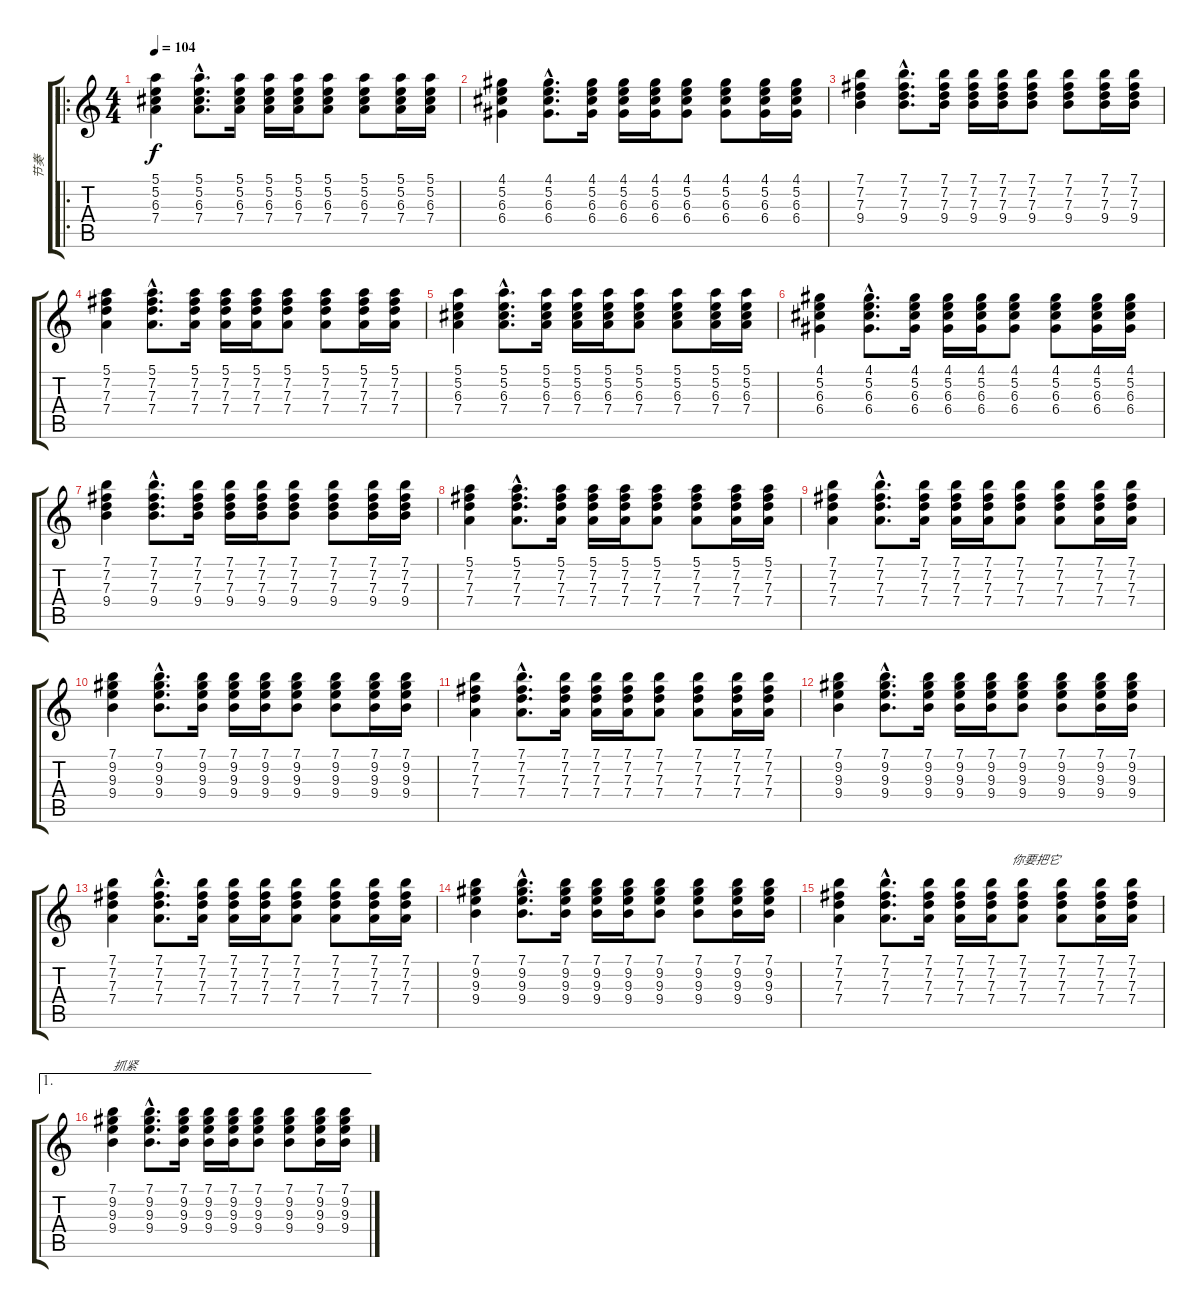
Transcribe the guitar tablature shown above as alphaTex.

\track ("节奏" "节奏") {instrument acousticguitarsteel}
\staff {score tabs}
\tuning (E4 B3 G3 D3 A2 E2) {hide}
\ro
\ts (4 4)
\tempo 104
\clef g2
\ks c
(5.1 5.2 6.3 7.4).4{dy f} (5.1{hac} 5.2 6.3{hac} 7.4{hac}).8{d} (5.1 5.2 6.3 7.4).16 (5.1 5.2 6.3 7.4).16 (5.1 5.2 6.3 7.4).16 (5.1 5.2 6.3 7.4).8 (5.1 5.2 6.3 7.4).8 (5.1 5.2 6.3 7.4).16 (5.1 5.2 6.3 7.4).16 |
(4.1 5.2 6.3 6.4).4 (4.1{hac} 5.2 6.3{hac} 6.4{hac}).8{d} (4.1 5.2 6.3 6.4).16 (4.1 5.2 6.3 6.4).16 (4.1 5.2 6.3 6.4).16 (4.1 5.2 6.3 6.4).8 (4.1 5.2 6.3 6.4).8 (4.1 5.2 6.3 6.4).16 (4.1 5.2 6.3 6.4).16 |
(7.1 7.2 7.3 9.4).4 (7.1{hac} 7.2 7.3{hac} 9.4{hac}).8{d} (7.1 7.2 7.3 9.4).16 (7.1 7.2 7.3 9.4).16 (7.1 7.2 7.3 9.4).16 (7.1 7.2 7.3 9.4).8 (7.1 7.2 7.3 9.4).8 (7.1 7.2 7.3 9.4).16 (7.1 7.2 7.3 9.4).16 |
(5.1 7.2 7.3 7.4).4 (5.1{hac} 7.2 7.3{hac} 7.4{hac}).8{d} (5.1 7.2 7.3 7.4).16 (5.1 7.2 7.3 7.4).16 (5.1 7.2 7.3 7.4).16 (5.1 7.2 7.3 7.4).8 (5.1 7.2 7.3 7.4).8 (5.1 7.2 7.3 7.4).16 (5.1 7.2 7.3 7.4).16 |
(5.1 5.2 6.3 7.4).4 (5.1{hac} 5.2 6.3{hac} 7.4{hac}).8{d} (5.1 5.2 6.3 7.4).16 (5.1 5.2 6.3 7.4).16 (5.1 5.2 6.3 7.4).16 (5.1 5.2 6.3 7.4).8 (5.1 5.2 6.3 7.4).8 (5.1 5.2 6.3 7.4).16 (5.1 5.2 6.3 7.4).16 |
(4.1 5.2 6.3 6.4).4 (4.1{hac} 5.2 6.3{hac} 6.4{hac}).8{d} (4.1 5.2 6.3 6.4).16 (4.1 5.2 6.3 6.4).16 (4.1 5.2 6.3 6.4).16 (4.1 5.2 6.3 6.4).8 (4.1 5.2 6.3 6.4).8 (4.1 5.2 6.3 6.4).16 (4.1 5.2 6.3 6.4).16 |
(7.1 7.2 7.3 9.4).4 (7.1{hac} 7.2 7.3{hac} 9.4{hac}).8{d} (7.1 7.2 7.3 9.4).16 (7.1 7.2 7.3 9.4).16 (7.1 7.2 7.3 9.4).16 (7.1 7.2 7.3 9.4).8 (7.1 7.2 7.3 9.4).8 (7.1 7.2 7.3 9.4).16 (7.1 7.2 7.3 9.4).16 |
(5.1 7.2 7.3 7.4).4 (5.1{hac} 7.2 7.3{hac} 7.4{hac}).8{d} (5.1 7.2 7.3 7.4).16 (5.1 7.2 7.3 7.4).16 (5.1 7.2 7.3 7.4).16 (5.1 7.2 7.3 7.4).8 (5.1 7.2 7.3 7.4).8 (5.1 7.2 7.3 7.4).16 (5.1 7.2 7.3 7.4).16 |
(7.1 7.2 7.3 7.4).4 (7.1{hac} 7.2 7.3{hac} 7.4{hac}).8{d} (7.1 7.2 7.3 7.4).16 (7.1 7.2 7.3 7.4).16 (7.1 7.2 7.3 7.4).16 (7.1 7.2 7.3 7.4).8 (7.1 7.2 7.3 7.4).8 (7.1 7.2 7.3 7.4).16 (7.1 7.2 7.3 7.4).16 |
(7.1 9.2 9.3 9.4).4 (7.1{hac} 9.2 9.3{hac} 9.4{hac}).8{d} (7.1 9.2 9.3 9.4).16 (7.1 9.2 9.3 9.4).16 (7.1 9.2 9.3 9.4).16 (7.1 9.2 9.3 9.4).8 (7.1 9.2 9.3 9.4).8 (7.1 9.2 9.3 9.4).16 (7.1 9.2 9.3 9.4).16 |
(7.1 7.2 7.3 7.4).4 (7.1{hac} 7.2 7.3{hac} 7.4{hac}).8{d} (7.1 7.2 7.3 7.4).16 (7.1 7.2 7.3 7.4).16 (7.1 7.2 7.3 7.4).16 (7.1 7.2 7.3 7.4).8 (7.1 7.2 7.3 7.4).8 (7.1 7.2 7.3 7.4).16 (7.1 7.2 7.3 7.4).16 |
(7.1 9.2 9.3 9.4).4 (7.1{hac} 9.2 9.3{hac} 9.4{hac}).8{d} (7.1 9.2 9.3 9.4).16 (7.1 9.2 9.3 9.4).16 (7.1 9.2 9.3 9.4).16 (7.1 9.2 9.3 9.4).8 (7.1 9.2 9.3 9.4).8 (7.1 9.2 9.3 9.4).16 (7.1 9.2 9.3 9.4).16 |
(7.1 7.2 7.3 7.4).4 (7.1{hac} 7.2 7.3{hac} 7.4{hac}).8{d} (7.1 7.2 7.3 7.4).16 (7.1 7.2 7.3 7.4).16 (7.1 7.2 7.3 7.4).16 (7.1 7.2 7.3 7.4).8 (7.1 7.2 7.3 7.4).8 (7.1 7.2 7.3 7.4).16 (7.1 7.2 7.3 7.4).16 |
(7.1 9.2 9.3 9.4).4 (7.1{hac} 9.2 9.3{hac} 9.4{hac}).8{d} (7.1 9.2 9.3 9.4).16 (7.1 9.2 9.3 9.4).16 (7.1 9.2 9.3 9.4).16 (7.1 9.2 9.3 9.4).8 (7.1 9.2 9.3 9.4).8 (7.1 9.2 9.3 9.4).16 (7.1 9.2 9.3 9.4).16 |
(7.1 7.2 7.3 7.4).4 (7.1{hac} 7.2 7.3{hac} 7.4{hac}).8{d txt "                                          你要把它"} (7.1 7.2 7.3 7.4).16 (7.1 7.2 7.3 7.4).16 (7.1 7.2 7.3 7.4).16 (7.1 7.2 7.3 7.4).8 (7.1 7.2 7.3 7.4).8 (7.1 7.2 7.3 7.4).16 (7.1 7.2 7.3 7.4).16 |
\ae 1
(7.1 9.2 9.3 9.4).4{txt "抓紧"} (7.1{hac} 9.2 9.3{hac} 9.4{hac}).8{d} (7.1 9.2 9.3 9.4).16 (7.1 9.2 9.3 9.4).16 (7.1 9.2 9.3 9.4).16 (7.1 9.2 9.3 9.4).8 (7.1 9.2 9.3 9.4).8 (7.1 9.2 9.3 9.4).16 (7.1 9.2 9.3 9.4).16
